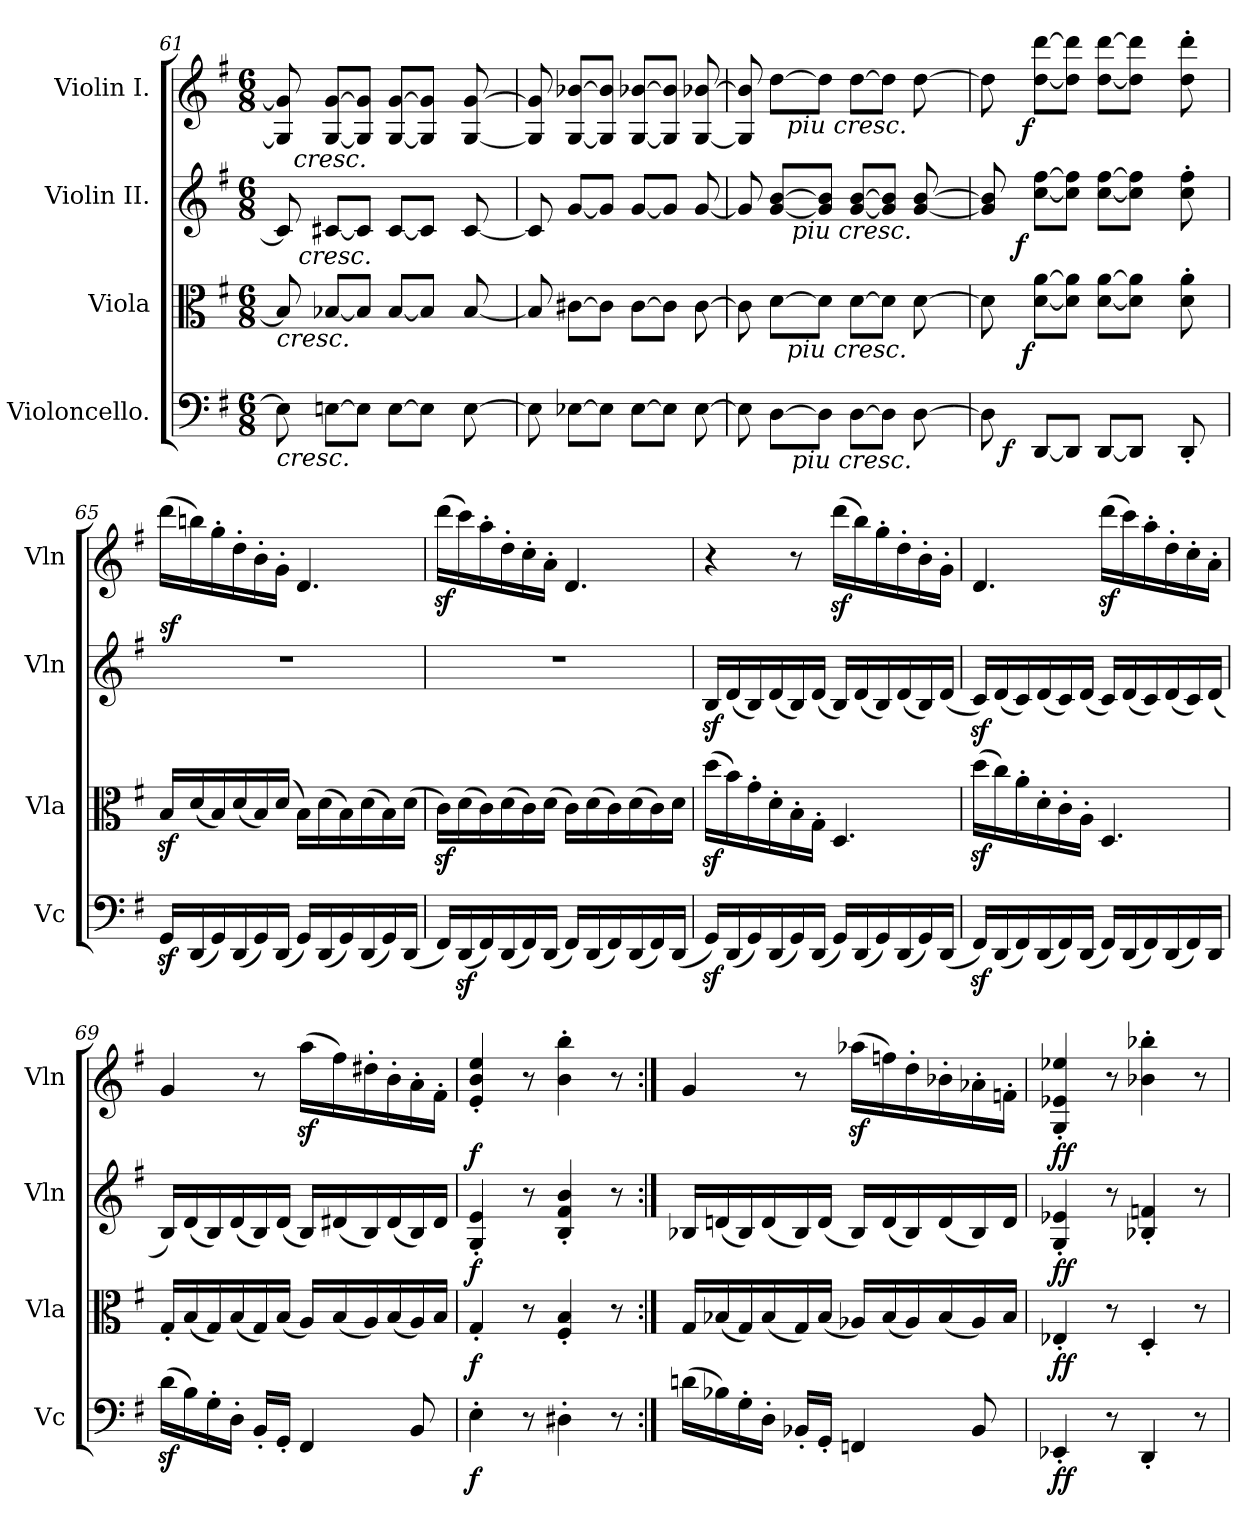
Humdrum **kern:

**kern	**dynam	**kern	**dynam	**kern	**dynam	**kern	**dynam
*part4	*part4	*part3	*part3	*part2	*part2	*part1	*part1
*staff4	*staff4	*staff3	*staff3	*staff2	*staff2	*staff1	*staff1
*I"Violoncello.	*	*I"Viola	*	*I"Violin II.	*	*I"Violin I.	*
*I'Vc	*	*I'Vla	*	*I'Vln	*	*I'Vln	*
*clefF4	*	*clefC3	*	*clefG2	*	*clefG2	*
*k[f#]	*	*k[f#]	*	*k[f#]	*	*k[f#]	*
*e:	*	*e:	*	*e:	*	*e:	*
*M6/8	*	*M6/8	*	*M6/8	*	*M6/8	*
=61	=61	=61	=61	=61	=61	=61	=61
!	!	!LO:TX:b:i:t=cresc.	!	!	!	!	!
!LO:TX:b:i:t=cresc.	!	!	!	!	!	!	!
*	*	*	*	*^	*	*^	*
8E-\]	.	8B-/]	.	8c#/]	32ryy	.	8G/] 8g/]	64ryy	.
.	.	.	.	.	.	.	.	128ryy	.
.	.	.	.	.	.	.	.	1024.ryy	.
!	!	!	!	!	!	!	!	!LO:TX:b:i:t=cresc.	!
.	.	.	.	.	.	.	.	2ryy	.
!	!	!	!	!	!LO:TX:b:i:t=cresc.	!	!	!	!
.	.	.	.	.	2ryy	.	.	.	.
[8En\L	.	[8B-X/L	.	[8c#X/L	.	.	[8G/ [8g/L	.	.
8E\J]	.	8B-/J]	.	8c#/J]	.	.	8G/] 8g/]J	.	.
[8E\L	.	[8B-/L	.	[8c#/L	.	.	[8G/ [8g/L	.	.
8E\J]	.	8B-/J]	.	8c#/J]	.	.	8G/] 8g/]J	.	.
.	.	.	.	.	.	.	.	8ryy	.
.	.	.	.	.	8..ryy	.	.	.	.
[8E\	.	[8B-/	.	[8c#/	.	.	[8G/ [8g/	.	.
.	.	.	.	.	.	.	.	16ryy	.
.	.	.	.	.	.	.	.	32ryy	.
.	.	.	.	.	.	.	.	256ryy	.
.	.	.	.	.	.	.	.	512ryy	.
.	.	.	.	.	.	.	.	2048ryy	.
*	*	*	*	*v	*v	*	*	*	*
*	*	*	*	*	*	*v	*v	*
=62	=62	=62	=62	=62	=62	=62	=62
8E\]	.	8B-/]	.	8c#/]	.	8G/] 8g/]	.
[8E-X\L	.	[8c#X\L	.	[8g/L	.	[8G/ [8b-X/L	.
8E-\J]	.	8c#\J]	.	8g/J]	.	8G/] 8b-/]J	.
[8E-\L	.	[8c#\L	.	[8g/L	.	[8G/ [8b-X/L	.
8E-\J]	.	8c#\J]	.	8g/J]	.	8G/] 8b-/]J	.
[8E-\	.	[8c#\	.	[8g/	.	[8G/ [8b-X/	.
=63	=63	=63	=63	=63	=63	=63	=63
*^	*	*^	*	*^	*	*^	*
8E-\]	8ryy	.	8c#\]	8ryy	.	8g/]	8ryy	.	8G/] 8b-/]	8ryy	.
[8D\L	32ryy	.	[8d\L	64ryy	.	[8g/ [8b/L	32ryy	.	[8dd\L	64ryy	.
.	.	.	.	128ryy	.	.	.	.	.	128ryy	.
.	.	.	.	1024.ryy	.	.	.	.	.	1024.ryy	.
!	!	!	!	!	!	!	!	!	!	!LO:TX:b:i:t=piu cresc.	!
!	!	!	!	!LO:TX:b:i:t=piu cresc.	!	!	!	!	!	!	!
.	.	.	.	2ryy	.	.	.	.	.	2ryy	.
!	!	!	!	!	!	!	!LO:TX:b:i:t=piu cresc.	!	!	!	!
!	!LO:TX:b:i:t=piu cresc.	!	!	!	!	!	!	!	!	!	!
.	2ryy	.	.	.	.	.	2ryy	.	.	.	.
8D\J]	.	.	8d\J]	.	.	8g/] 8b/]J	.	.	8dd\J]	.	.
[8D\L	.	.	[8d\L	.	.	[8g/ [8b/L	.	.	[8dd\L	.	.
8D\J]	.	.	8d\J]	.	.	8g/] 8b/]J	.	.	8dd\J]	.	.
[8D\	.	.	[8d\	.	.	[8g/ [8b/	.	.	[8dd\	.	.
.	.	.	.	16ryy	.	.	.	.	.	16ryy	.
.	16.ryy	.	.	.	.	.	16.ryy	.	.	.	.
.	.	.	.	32ryy	.	.	.	.	.	32ryy	.
.	.	.	.	256ryy	.	.	.	.	.	256ryy	.
.	.	.	.	512ryy	.	.	.	.	.	512ryy	.
.	.	.	.	2048ryy	.	.	.	.	.	2048ryy	.
=64	=64	=64	=64	=64	=64	=64	=64	=64	=64	=64	=64
8D\]	16ryy	.	8d\]	16ryy	.	8g/] 8b/]	16.ryy	.	8dd\]	16ryy	.
!	!	!LO:DY:b	!	!	!	!	!	!	!	!	!
.	2ryy	f	.	32ryy	.	.	.	.	.	32ryy	.
!	!	!	!	!	!	!	!	!LO:DY:b	!	!	!
.	.	.	.	256ryy	.	.	2ryy	f	.	256ryy	.
.	.	.	.	512ryy	.	.	.	.	.	512ryy	.
.	.	.	.	2048ryy	.	.	.	.	.	2048ryy	.
!	!	!	!	!	!LO:DY:b	!	!	!	!	!	!LO:DY:b
.	.	.	.	2ryy	f	.	.	.	.	2ryy	f
[8DD/L	.	.	[8d\ [8a\L	.	.	[8cc\ [8ff#\L	.	.	[8dd\ [8ddd\L	.	.
8DD/J]	.	.	8d\] 8a\]J	.	.	8cc\] 8ff#\]J	.	.	8dd\] 8ddd\]J	.	.
[8DD/L	.	.	[8d\ [8a\L	.	.	[8cc\ [8ff#\L	.	.	[8dd\ [8ddd\L	.	.
8DD/J]	.	.	8d\] 8a\]J	.	.	8cc\] 8ff#\]J	.	.	8dd\] 8ddd\]J	.	.
.	8.ryy	.	.	.	.	.	.	.	.	.	.
.	.	.	.	.	.	.	8ryy	.	.	.	.
.	.	.	.	8ryy	.	.	.	.	.	8ryy	.
8DD'</	.	.	8d\'> 8a\'>	.	.	8cc\'> 8ff#\'>	.	.	8dd\'> 8ddd\'>	.	.
.	.	.	.	.	.	.	32ryy	.	.	.	.
.	.	.	.	64ryy	.	.	.	.	.	64ryy	.
.	.	.	.	128ryy	.	.	.	.	.	128ryy	.
.	.	.	.	1024.ryy	.	.	.	.	.	1024.ryy	.
=65	=65	=65	=65	=65	=65	=65	=65	=65	=65	=65	=65
!	!	!	!	!	!	!	!	!LO:DY:a	!	!	!
*v	*v	*	*	*	*	*v	*v	*	*v	*v	*
*	*	*v	*v	*	*	*	*	*
16GGz</LL	.	16Bz</LL	.	2.r	sf	(>16ddd\LL	.
(<16DD/	.	(<16d/	.	.	.	16bbn\)	.
16GG/)	.	16B/)	.	.	.	16gg'>\	.
(<16DD/	.	(<16d/	.	.	.	16dd'>\	.
16GG/)	.	16B/)	.	.	.	16b'>\	.
(<16DD/JJ	.	(>16d/JJ	.	.	.	16g'>\JJ	.
16GG/LL)	.	16B\LL)	.	.	.	4.d/	.
(<16DD/	.	(>16d\	.	.	.	.	.
16GG/)	.	16B\)	.	.	.	.	.
(<16DD/	.	(>16d\	.	.	.	.	.
16GG/)	.	16B\)	.	.	.	.	.
(<16DD/JJ	.	(>16d\JJ	.	.	.	.	.
=66	=66	=66	=66	=66	=66	=66	=66
16FF#/LL)	.	16cz<\LL)	.	2.r	.	(>16dddz<\LL	.
(<16DDz</	.	(>16d\	.	.	.	16ccc\)	.
16FF#/)	.	16c\)	.	.	.	16aa'>\	.
(<16DD/	.	(>16d\	.	.	.	16dd'>\	.
16FF#/)	.	16c\)	.	.	.	16cc'>\	.
(<16DD/JJ	.	(>16d\JJ	.	.	.	16a'>\JJ	.
16FF#/LL)	.	16c\LL)	.	.	.	4.d/	.
(<16DD/	.	(>16d\	.	.	.	.	.
16FF#/)	.	16c\)	.	.	.	.	.
(<16DD/	.	(>16d\	.	.	.	.	.
16FF#/)	.	16c\)	.	.	.	.	.
(<16DD/JJ	.	16d\JJ	.	.	.	.	.
!!LO:PB:g=z
=67	=67	=67	=67	=67	=67	=67	=67
16GGz</LL)	.	(>16ddz<\LL	.	16Bz</LL	.	4r	.
(<16DD/	.	16b\)	.	(<16d/	.	.	.
16GG/)	.	16g'>\	.	16B/)	.	.	.
(<16DD/	.	16d'>\	.	(<16d/	.	.	.
16GG/)	.	16B'>\	.	16B/)	.	8r	.
(<16DD/JJ	.	16G'>\JJ	.	(<16d/JJ	.	.	.
16GG/LL)	.	4.D/	.	16B/LL)	.	(>16dddz<\LL	.
(<16DD/	.	.	.	(<16d/	.	16bb\)	.
16GG/)	.	.	.	16B/)	.	16gg'>\	.
(<16DD/	.	.	.	(<16d/	.	16dd'>\	.
16GG/)	.	.	.	16B/)	.	16b'>\	.
(<16DD/JJ	.	.	.	(<16d/JJ	.	16g'>\JJ	.
=68	=68	=68	=68	=68	=68	=68	=68
16FF#z</LL)	.	(>16ddz<\LL	.	16cz</LL)	.	4.d/	.
(<16DD/	.	16cc\)	.	(<16d/	.	.	.
16FF#/)	.	16a'>\	.	16c/)	.	.	.
(<16DD/	.	16d'>\	.	(<16d/	.	.	.
16FF#/)	.	16c'>\	.	16c/)	.	.	.
(<16DD/JJ	.	16A'>\JJ	.	(<16d/JJ	.	.	.
16FF#/LL)	.	4.D/	.	16c/LL)	.	(>16dddz<\LL	.
(<16DD/	.	.	.	(<16d/	.	16ccc\)	.
16FF#/)	.	.	.	16c/)	.	16aa'>\	.
(<16DD/	.	.	.	(<16d/	.	16dd'>\	.
16FF#/)	.	.	.	16c/)	.	16cc'>\	.
16DD/JJ	.	.	.	(<16d/JJ	.	16a'>\JJ	.
=69	=69	=69	=69	=69	=69	=69	=69
(>16dz<\LL	.	16G'</LL	.	16B/LL)	.	4g/	.
16B\)	.	(<16B/	.	(<16d/	.	.	.
16G'>\	.	16G/)	.	16B/)	.	.	.
16D'>\JJ	.	(<16B/	.	(<16d/	.	.	.
16BB'</LL	.	16G/)	.	16B/)	.	8r	.
16GG'</JJ	.	(<16B/JJ	.	(<16d/JJ	.	.	.
4FF#/	.	16A/LL)	.	16B/LL)	.	(>16aaz<\LL	.
.	.	(<16B/	.	(<16d#X/	.	16ff#\)	.
.	.	16A/)	.	16B/)	.	16dd#X'>\	.
.	.	(<16B/	.	(<16d#/	.	16b'>\	.
8BB/	.	16A/)	.	16B/)	.	16a'>\	.
.	.	16B/JJ	.	16d#/JJ	.	16f#'>\JJ	.
=70	=70	=70	=70	=70	=70	=70	=70
!	!LO:DY:b	!	!LO:DY:b	!	!LO:DY:b	!	!LO:DY:b
4E'>\	f	4G'</	f	4G/'< 4e/'<	f	4e/'< 4b/'< 4ee/'<	f
8r	.	8r	.	8r	.	8r	.
4D#X'>\	.	4F#/'< 4B/'<	.	4B/'< 4f#/'< 4b/'<	.	4b\'> 4bb\'>	.
8r	.	8r	.	8r	.	8r	.
=71:|!	=71:|!	=71:|!	=71:|!	=71:|!	=71:|!	=71:|!	=71:|!
(>16dn\LL	.	16G/LL	.	16B-X/LL	.	4g/	.
16B-X\)	.	(<16B-X/	.	(<16dn/	.	.	.
16G'>\	.	16G/)	.	16B-/)	.	.	.
16D'>\JJ	.	(<16B-/	.	(<16d/	.	.	.
16BB-X'</LL	.	16G/)	.	16B-/)	.	8r	.
16GG'</JJ	.	(<16B-/JJ	.	(<16d/JJ	.	.	.
4FFn/	.	16A-X/LL)	.	16B-/LL)	.	(>16aa-Xz<\LL	.
.	.	(<16B-/	.	(<16d/	.	16ffn\)	.
.	.	16A-/)	.	16B-/)	.	16dd'>\	.
.	.	(<16B-/	.	(<16d/	.	16b-X'>\	.
8BB-/	.	16A-/)	.	16B-/)	.	16a-X'>\	.
.	.	16B-/JJ	.	16d/JJ	.	16fn'>\JJ	.
=72	=72	=72	=72	=72	=72	=72	=72
!	!LO:DY:b	!	!LO:DY:b	!	!LO:DY:b	!	!LO:DY:b
4EE-X'</	ff	4E-X'</	ff	4G/'< 4e-X/'<	ff	4G/'< 4e-X/'< 4ee-X/'<	ff
8r	.	8r	.	8r	.	8r	.
4DD'</	.	4D'</	.	4B-X/'< 4fn/'<	.	4b-X\'> 4bb-X\'>	.
8r	.	8r	.	8r	.	8r	.
=	=	=	=	=	=	=	=
*-	*-	*-	*-	*-	*-	*-	*-
